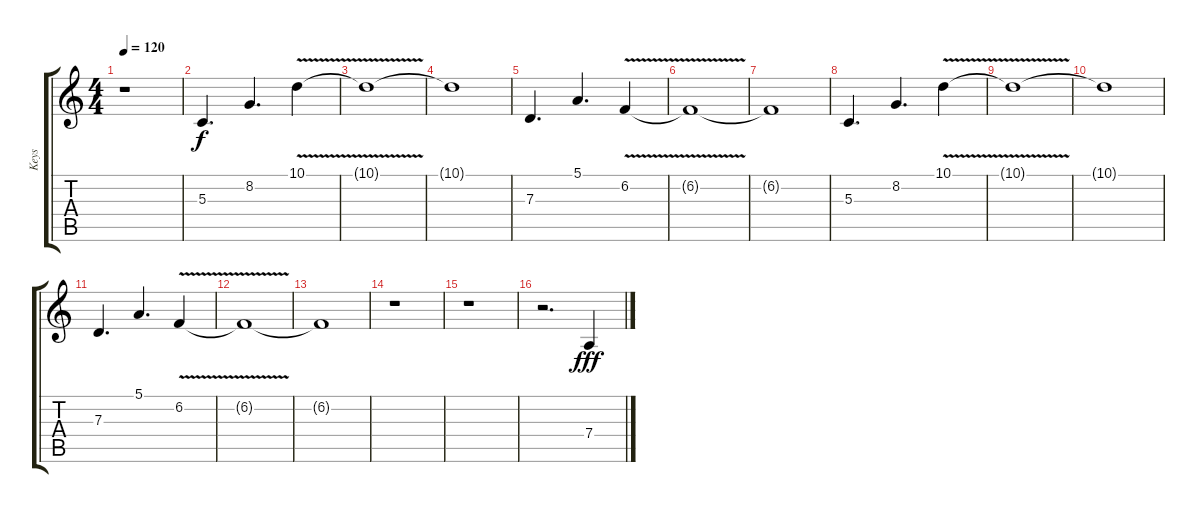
\track ("Keys" "Keys") {instrument synthstrings1}
\staff {score tabs}
\tuning (E4 B3 G3 D3 A2 E2) {hide}
\ts (4 4)
\tempo 120
\clef g2
\ks c
r.1{dy f} |
5.3.4{d} 8.2.4{d} 10.1{v}.4 |
10.1{t}.1 |
10.1{t}.1 |
7.3.4{d} 5.1.4{d} 6.2{v}.4 |
6.2{t}.1 |
6.2{t}.1 |
5.3.4{d} 8.2.4{d} 10.1{v}.4 |
10.1{t}.1 |
10.1{t}.1 |
7.3.4{d} 5.1.4{d} 6.2{v}.4 |
6.2{t}.1 |
6.2{t}.1 |
r.1 |
r.1 |
r.2{d} 7.4.4{dy fff}
